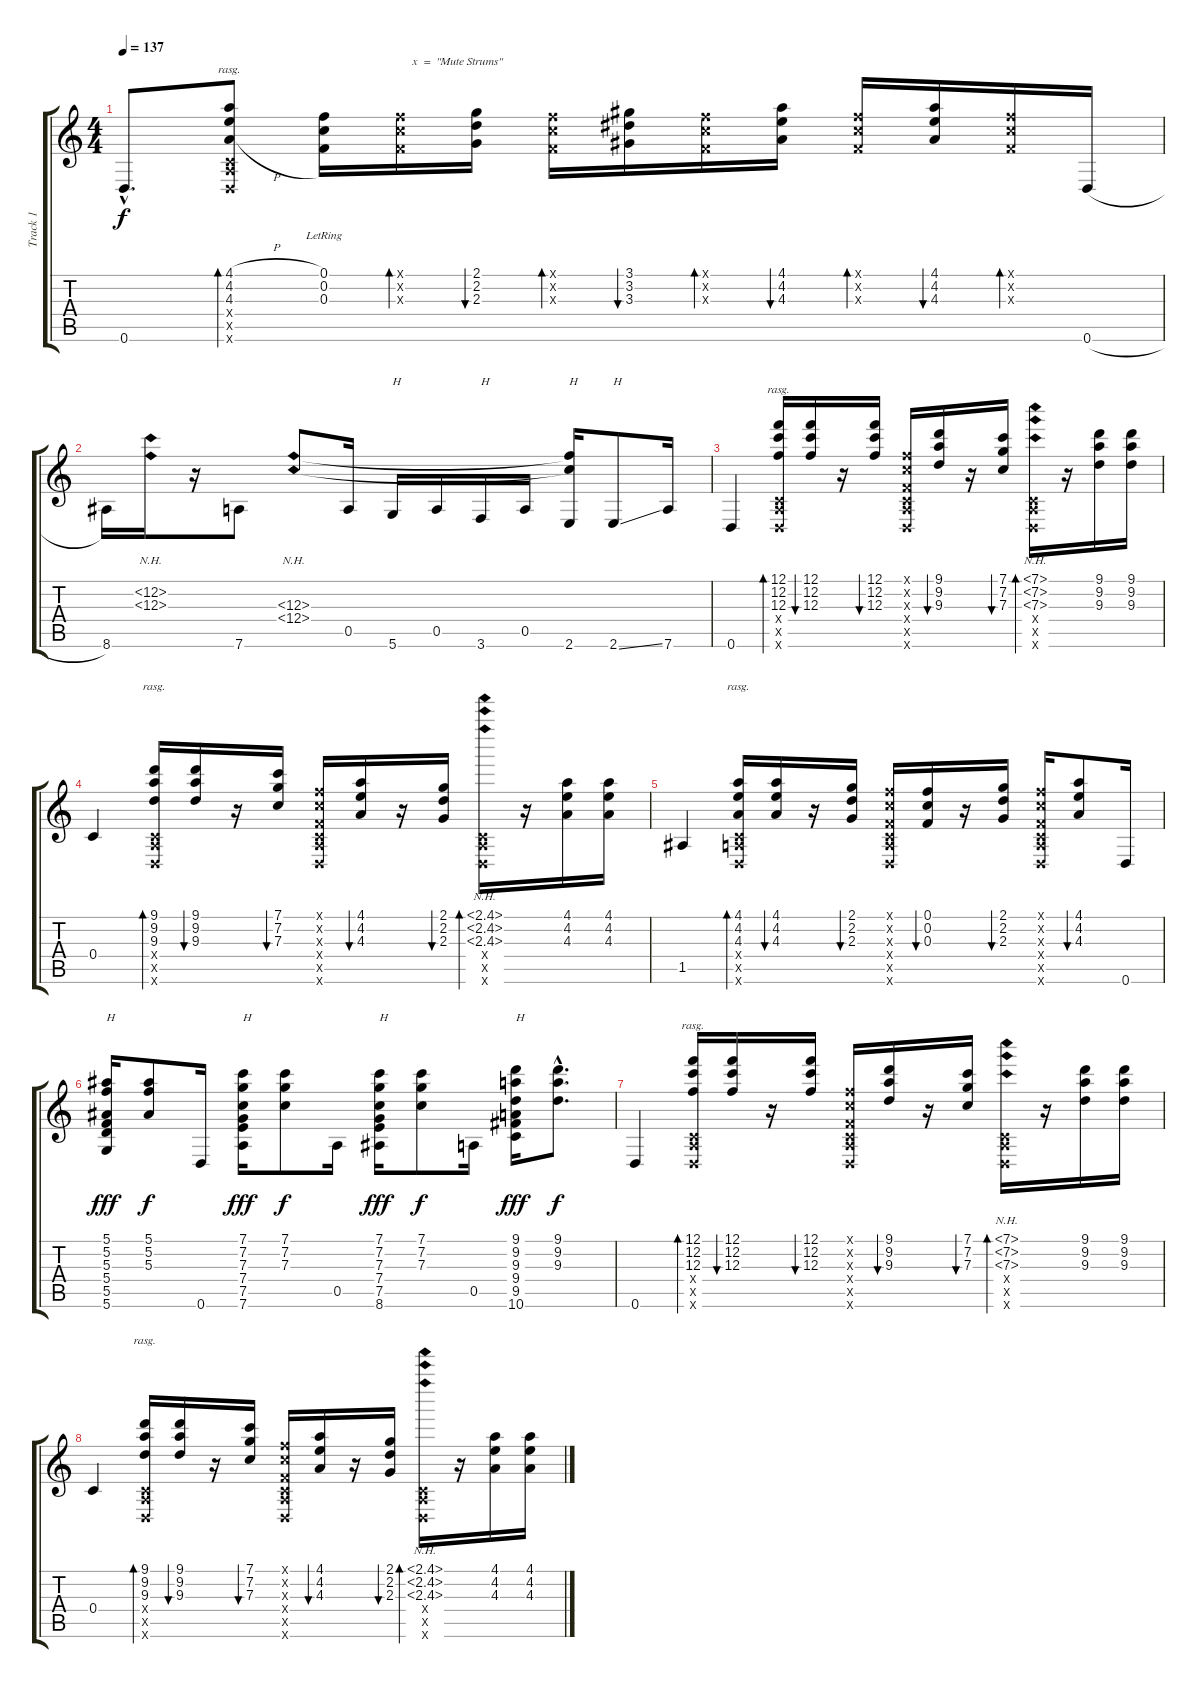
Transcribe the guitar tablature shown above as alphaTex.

\track ("Track 1" "Track 1") {instrument acousticguitarsteel}
\staff {score tabs}
\tuning (F4 C4 F3 C3 A2 D2) {hide}
\ts (4 4)
\tempo 137
\clef g2
\ks c
0.6{hac}.8{d dy f} (4.1{h} 4.2{h} 4.3{h} 0.4{x} 0.5{x} 0.6{x}).8{bd 480 rasg ii} (0.1{lr} 0.2{lr} 0.3{lr}).16 (0.1{x} 0.2{x} 0.3{x}).16{bd 30 txt "    x  =  \"Mute Strums\""} (2.1 2.2 2.3).16{bu 30} (0.1{x} 0.2{x} 0.3{x}).16{bd 30} (3.1 3.2 3.3).16{bu 30} (0.1{x} 0.2{x} 0.3{x}).16{bd 30} (4.1 4.2 4.3).16{bu 30} (0.1{x} 0.2{x} 0.3{x}).16{bd 30} (4.1 4.2 4.3).16{bu 30} (0.1{x} 0.2{x} 0.3{x}).16{bd 30} 0.6{h}.16 |
8.6.16 (12.2{nh} 12.3{nh}).16 r.16 7.6.8 (12.3{nh} 12.4{nh}).8 0.5.16 5.6.16{txt "H"} 0.5.16 3.6.16{txt "H"} 0.5.16 (12.3{t} 12.4{t} 2.6).16{txt "H"} 2.6{ss}.8{txt "H"} 7.6.16 |
0.6.4 (12.1 12.2 12.3 0.4{x} 0.5{x} 0.6{x}).16{bd 120 rasg ii} (12.1 12.2 12.3).16{bu 30} r.16 (12.1 12.2 12.3).16{bu 30} (0.1{x} 0.2{x} 0.3{x} 0.4{x} 0.5{x} 0.6{x}).16 (9.1 9.2 9.3).16{bu 30} r.16 (7.1 7.2 7.3).16{bu 30} (7.1{nh} 7.2{nh} 7.3{nh} 0.4{x} 0.5{x} 0.6{x}).16{bd 30} r.16 (9.1 9.2 9.3).16 (9.1 9.2 9.3).16 |
0.4.4 (9.1 9.2 9.3 0.4{x} 0.5{x} 0.6{x}).16{bd 120 rasg ii} (9.1 9.2 9.3).16{bu 30} r.16 (7.1 7.2 7.3).16{bu 30} (0.1{x} 0.2{x} 0.3{x} 0.4{x} 0.5{x} 0.6{x}).16 (4.1 4.2 4.3).16{bu 30} r.16 (2.1 2.2 2.3).16{bu 30} (2.1{nh} 2.2{nh} 2.3{nh} 0.4{x} 0.5{x} 0.6{x}).16{bd 30} r.16 (4.1 4.2 4.3).16 (4.1 4.2 4.3).16 |
1.5.4 (4.1 4.2 4.3 0.4{x} 0.5{x} 0.6{x}).16{bd 120 rasg ii} (4.1 4.2 4.3).16{bu 30} r.16 (2.1 2.2 2.3).16{bu 30} (0.1{x} 0.2{x} 0.3{x} 0.4{x} 0.5{x} 0.6{x}).16 (0.1 0.2 0.3).16{bu 30} r.16 (2.1 2.2 2.3).16{bu 30} (0.1{x} 0.2{x} 0.3{x} 0.4{x} 0.5{x} 0.6{x}).16 (4.1 4.2 4.3).8{bu 30} 0.6.16 |
(5.1 5.2 5.3 5.4 5.5 5.6).16{txt "H" dy fff} (5.1 5.2 5.3).8{dy f} 0.6.16 (7.1 7.2 7.3 7.4 7.5 7.6).16{txt "H" dy fff} (7.1 7.2 7.3).8{dy f} 0.5.16 (7.1 7.2 7.3 7.4 7.5 8.6).16{txt "H" dy fff} (7.1 7.2 7.3).8{dy f} 0.5.16 (9.1 9.2 9.3 9.4 9.5 10.6).16{txt "H" dy fff} (9.1{hac} 9.2{hac} 9.3{hac}).8{d dy f} |
0.6.4 (12.1 12.2 12.3 0.4{x} 0.5{x} 0.6{x}).16{bd 120 rasg ii} (12.1 12.2 12.3).16{bu 30} r.16 (12.1 12.2 12.3).16{bu 30} (0.1{x} 0.2{x} 0.3{x} 0.4{x} 0.5{x} 0.6{x}).16 (9.1 9.2 9.3).16{bu 30} r.16 (7.1 7.2 7.3).16{bu 30} (7.1{nh} 7.2{nh} 7.3{nh} 0.4{x} 0.5{x} 0.6{x}).16{bd 30} r.16 (9.1 9.2 9.3).16 (9.1 9.2 9.3).16 |
0.4.4 (9.1 9.2 9.3 0.4{x} 0.5{x} 0.6{x}).16{bd 120 rasg ii} (9.1 9.2 9.3).16{bu 30} r.16 (7.1 7.2 7.3).16{bu 30} (0.1{x} 0.2{x} 0.3{x} 0.4{x} 0.5{x} 0.6{x}).16 (4.1 4.2 4.3).16{bu 30} r.16 (2.1 2.2 2.3).16{bu 30} (2.1{nh} 2.2{nh} 2.3{nh} 0.4{x} 0.5{x} 0.6{x}).16{bd 30} r.16 (4.1 4.2 4.3).16 (4.1 4.2 4.3).16
